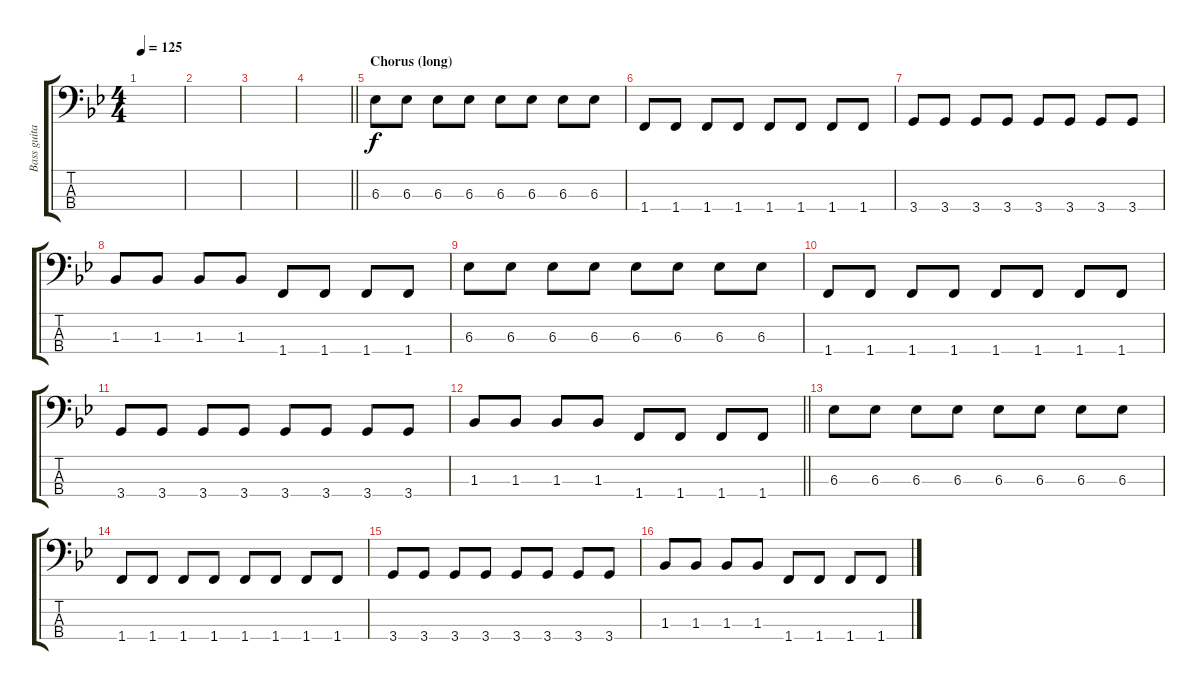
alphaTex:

\track ("Bass guitar" "Bass guita") {instrument electricbassfinger}
\staff {score tabs}
\tuning (G2 D2 A1 E1) {hide}
\ts (4 4)
\tempo 125
\clef f4
\ks bb
|
|
|
\barLineRight lightlight
|
\section ("" "Chorus (long)")
6.3.8 6.3.8 6.3.8 6.3.8 6.3.8 6.3.8 6.3.8 6.3.8 |
1.4.8 1.4.8 1.4.8 1.4.8 1.4.8 1.4.8 1.4.8 1.4.8 |
3.4.8 3.4.8 3.4.8 3.4.8 3.4.8 3.4.8 3.4.8 3.4.8 |
1.3.8 1.3.8 1.3.8 1.3.8 1.4.8 1.4.8 1.4.8 1.4.8 |
6.3.8 6.3.8 6.3.8 6.3.8 6.3.8 6.3.8 6.3.8 6.3.8 |
1.4.8 1.4.8 1.4.8 1.4.8 1.4.8 1.4.8 1.4.8 1.4.8 |
3.4.8 3.4.8 3.4.8 3.4.8 3.4.8 3.4.8 3.4.8 3.4.8 |
\barLineRight lightlight
1.3.8 1.3.8 1.3.8 1.3.8 1.4.8 1.4.8 1.4.8 1.4.8 |
6.3.8 6.3.8 6.3.8 6.3.8 6.3.8 6.3.8 6.3.8 6.3.8 |
1.4.8 1.4.8 1.4.8 1.4.8 1.4.8 1.4.8 1.4.8 1.4.8 |
3.4.8 3.4.8 3.4.8 3.4.8 3.4.8 3.4.8 3.4.8 3.4.8 |
1.3.8 1.3.8 1.3.8 1.3.8 1.4.8 1.4.8 1.4.8 1.4.8
